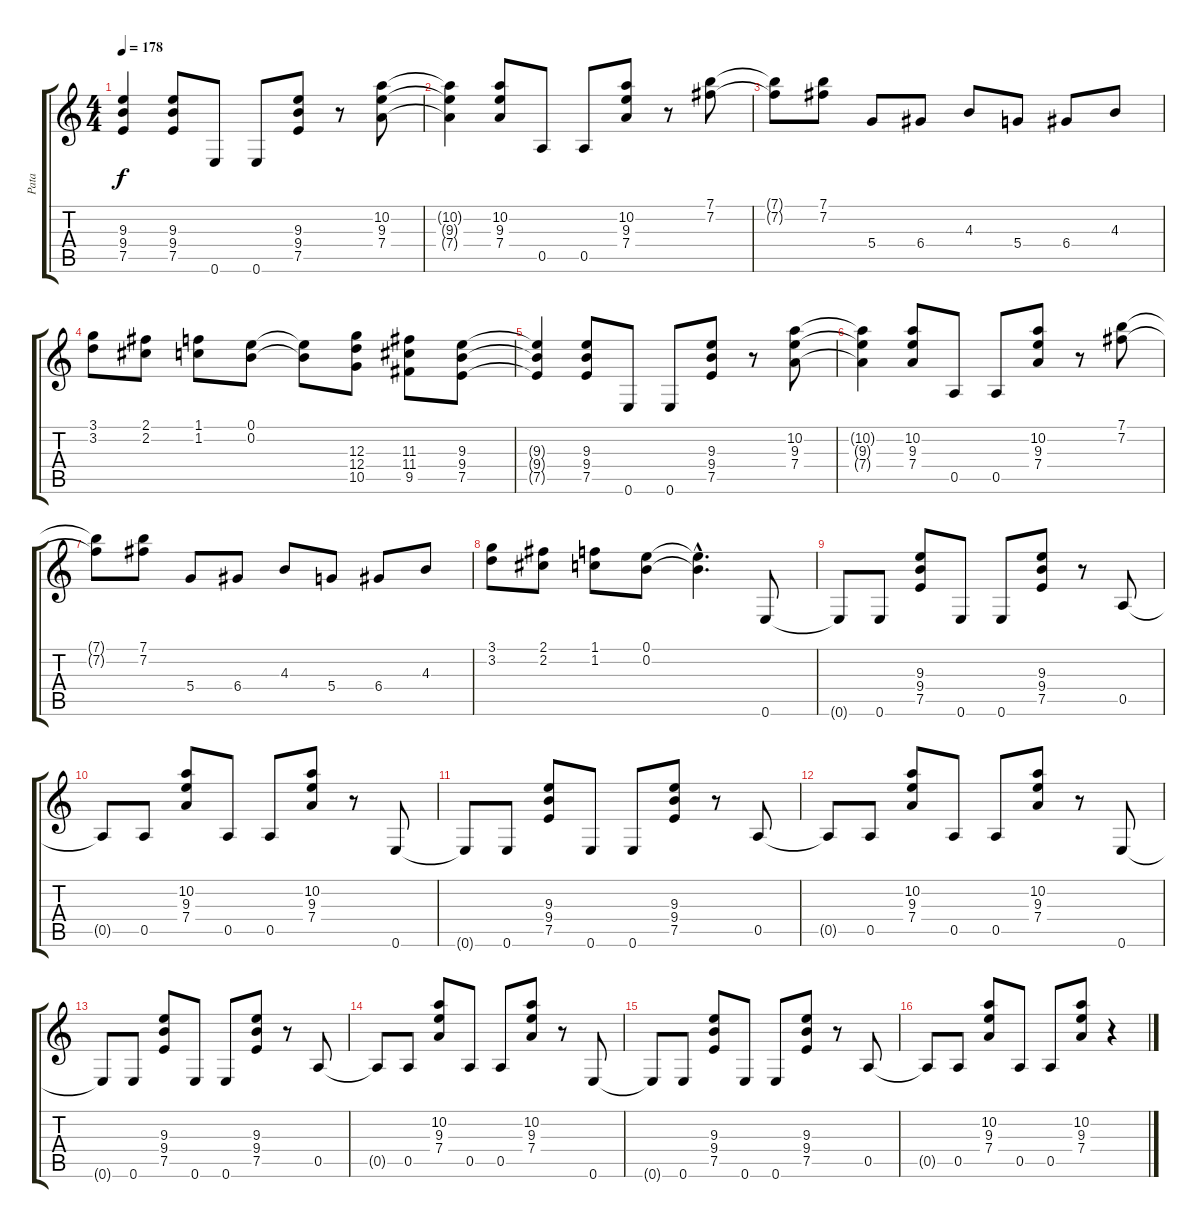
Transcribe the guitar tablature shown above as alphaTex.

\track ("Pata" "Pata") {instrument distortionguitar}
\staff {score tabs}
\tuning (E4 B3 G3 D3 A2 E2) {hide}
\ts (4 4)
\tempo 178
\clef g2
\ks c
(9.3{t} 9.4{t} 7.5{t}).4{dy f} (9.3 9.4 7.5).8 0.6.8 0.6.8 (9.3 9.4 7.5).8 r.8 (10.2 9.3 7.4).8 |
(10.2{t} 9.3{t} 7.4{t}).4 (10.2 9.3 7.4).8 0.5.8 0.5.8 (10.2 9.3 7.4).8 r.8 (7.1 7.2).8 |
(7.1{t} 7.2{t}).8 (7.1 7.2).8 5.4.8 6.4.8 4.3.8 5.4.8 6.4.8 4.3.8 |
(3.1 3.2).8 (2.1 2.2).8 (1.1 1.2).8 (0.1 0.2).8 (0.1{t} 0.2{t}).8 (12.3 12.4 10.5).8 (11.3 11.4 9.5).8 (9.3 9.4 7.5).8 |
(9.3{t} 9.4{t} 7.5{t}).4 (9.3 9.4 7.5).8 0.6.8 0.6.8 (9.3 9.4 7.5).8 r.8 (10.2 9.3 7.4).8 |
(10.2{t} 9.3{t} 7.4{t}).4 (10.2 9.3 7.4).8 0.5.8 0.5.8 (10.2 9.3 7.4).8 r.8 (7.1 7.2).8 |
(7.1{t} 7.2{t}).8 (7.1 7.2).8 5.4.8 6.4.8 4.3.8 5.4.8 6.4.8 4.3.8 |
(3.1 3.2).8 (2.1 2.2).8 (1.1 1.2).8 (0.1 0.2).8 (0.1{hac t} 0.2{hac t}).4{d} 0.6.8 |
0.6{t}.8 0.6.8 (9.3 9.4 7.5).8 0.6.8 0.6.8 (9.3 9.4 7.5).8 r.8 0.5.8 |
0.5{t}.8 0.5.8 (10.2 9.3 7.4).8 0.5.8 0.5.8 (10.2 9.3 7.4).8 r.8 0.6.8 |
0.6{t}.8 0.6.8 (9.3 9.4 7.5).8 0.6.8 0.6.8 (9.3 9.4 7.5).8 r.8 0.5.8 |
0.5{t}.8 0.5.8 (10.2 9.3 7.4).8 0.5.8 0.5.8 (10.2 9.3 7.4).8 r.8 0.6.8 |
0.6{t}.8 0.6.8 (9.3 9.4 7.5).8 0.6.8 0.6.8 (9.3 9.4 7.5).8 r.8 0.5.8 |
0.5{t}.8 0.5.8 (10.2 9.3 7.4).8 0.5.8 0.5.8 (10.2 9.3 7.4).8 r.8 0.6.8 |
0.6{t}.8 0.6.8 (9.3 9.4 7.5).8 0.6.8 0.6.8 (9.3 9.4 7.5).8 r.8 0.5.8 |
0.5{t}.8 0.5.8 (10.2 9.3 7.4).8 0.5.8 0.5.8 (10.2 9.3 7.4).8 r.4
